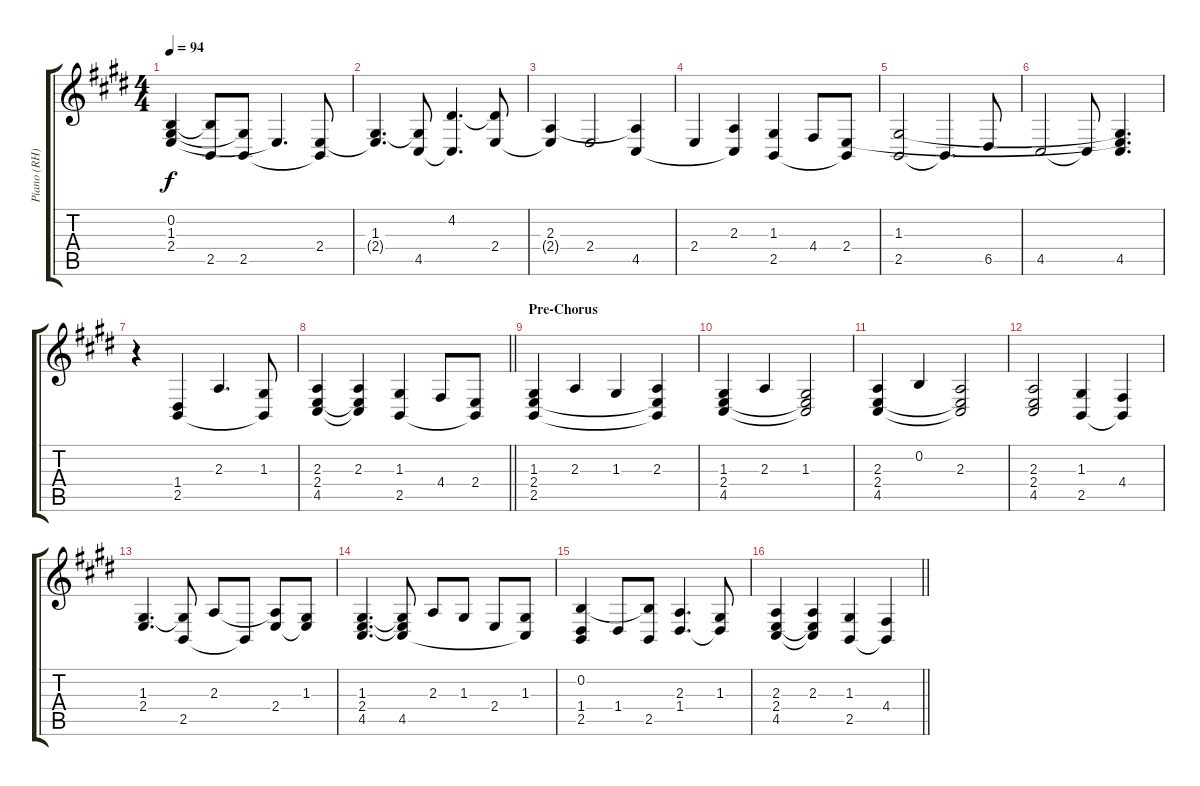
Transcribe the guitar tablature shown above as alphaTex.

\track ("Piano (RH)" "Piano (RH)") {instrument acousticgrandpiano}
\staff {score tabs}
\tuning (E4 B3 G3 D3 A2 E2) {hide}
\ts (4 4)
\tempo 94
\clef g2
\ks e
(0.2 1.3 2.4).4{dy f} (0.2{t} 2.5).8 (1.3{t} 2.5).8 2.4{t}.4{d} (2.4 2.5{t}).8 |
(1.3 2.4{t}).4{d} (1.3{t} 4.5).8 (4.2 4.5{t}).4{d} (4.2{t} 2.4).8 |
(2.3 2.4{t}).4 2.4.2 (2.3{t} 4.5).4 |
2.4.4 (2.3 4.5{t}).4 (1.3 2.5).4 4.4.8 (2.4 2.5{t}).8 |
(1.3 2.5).2 2.5{t}.4{d} 6.5.8 |
4.5.2 4.5{t}.8 (1.3{t} 2.4{t} 4.5).4{d} |
r.4 (1.4 2.5).4 2.3.4{d} (1.3 2.5{t}).8 |
\barLineRight lightlight
(2.3 2.4 4.5).4 (2.3 2.4{t} 4.5{t}).4 (1.3 2.5).4 4.4.8 (2.4 2.5{t}).8 |
\section ("" "Pre-Chorus")
(1.3 2.4 2.5).4 2.3.4 1.3.4 (2.3 2.4{t} 2.5{t}).4 |
(1.3 2.4 4.5).4 2.3.4 (1.3 2.4{t} 4.5{t}).2 |
(2.3 2.4 4.5).4 0.2.4 (2.3 2.4{t} 4.5{t}).2 |
(2.3 2.4 4.5).2 (1.3 2.5).4 (4.4 2.5{t}).4 |
(1.3 2.4).4{d} (1.3{t} 2.5).8 2.3.8 2.5{t}.8 (2.3{t} 2.4).8 (1.3 2.4{t}).8 |
(1.3 2.4 4.5).4{d} (1.3{t} 2.4{t} 4.5).8 2.3.8 1.3.8 2.4.8 (1.3 4.5{t}).8 |
(0.2 1.4 2.5).4 1.4.8 (0.2{t} 2.5).8 (2.3 1.4).4{d} (1.3 1.4{t}).8 |
\barLineRight lightlight
(2.3 2.4 4.5).4 (2.3 2.4{t} 4.5{t}).4 (1.3 2.5).4 (4.4 2.5{t}).4
